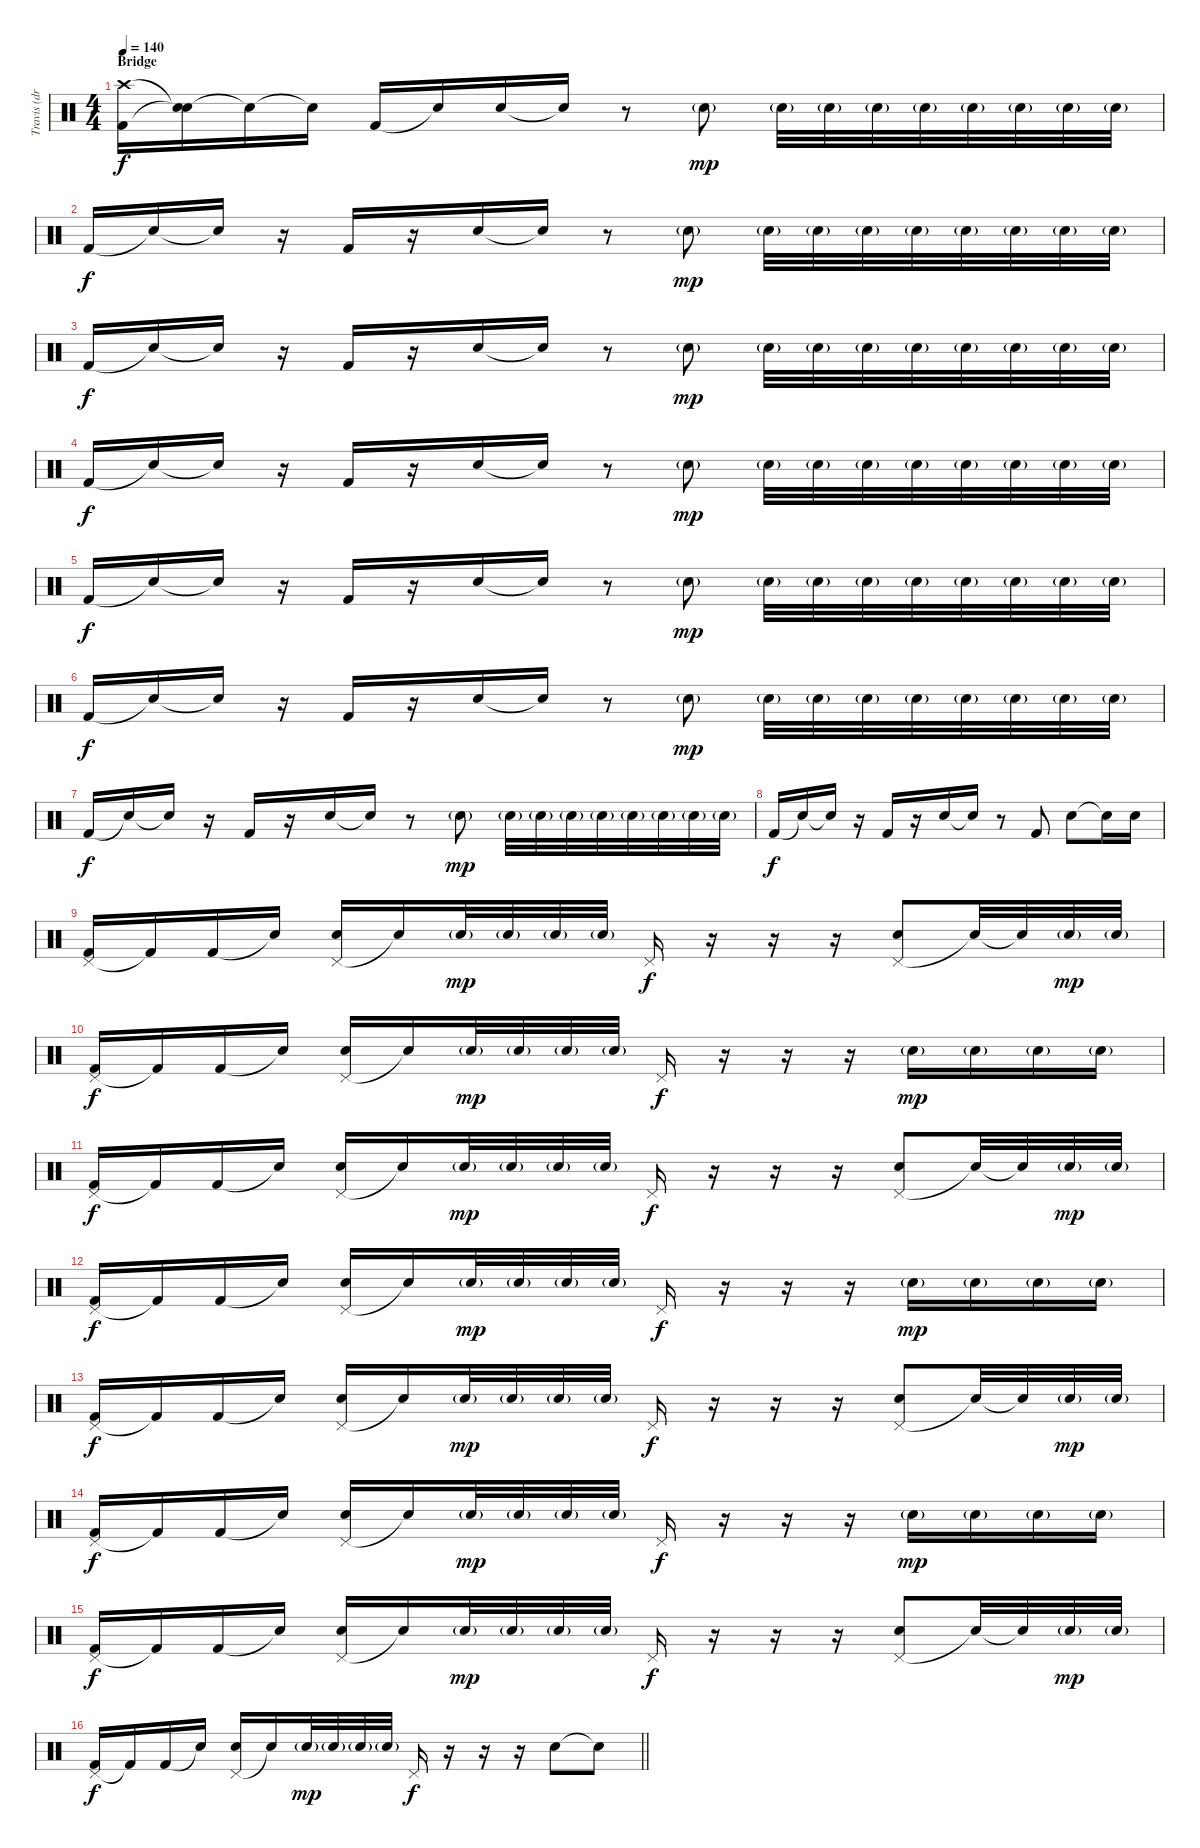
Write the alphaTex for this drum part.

\track ("Travis (drums)" "Travis (dr") {instrument percussion}
\staff {score}
\articulation defaults
\ts (4 4)
\section ("" "Bridge")
\tempo 140
\clef neutral
\ks c
("Crash high (hit)" "Kick (hit) 2").16{dy f} ("Snare (hit)"{t} "Snare (hit)"{t}).16 "Snare (hit)"{t}.16 "Snare (hit)"{t}.16 "Kick (hit) 2".16 "Snare (hit)"{t}.16 "Snare (hit) 2".16 "Snare (hit)"{t}.16 r.8 "Snare (hit) 2"{g}.8{dy mp} "Snare (hit) 2"{g}.32 "Snare (hit) 2"{g}.32 "Snare (hit) 2"{g}.32 "Snare (hit) 2"{g}.32 "Snare (hit) 2"{g}.32 "Snare (hit) 2"{g}.32 "Snare (hit) 2"{g}.32 "Snare (hit) 2"{g}.32 |
"Kick (hit) 2".16{dy f} "Snare (hit)"{t}.16 "Snare (hit)"{t}.16 r.16 "Kick (hit) 2".16 r.16 "Snare (hit) 2".16 "Snare (hit)"{t}.16 r.8 "Snare (hit) 2"{g}.8{dy mp} "Snare (hit) 2"{g}.32 "Snare (hit) 2"{g}.32 "Snare (hit) 2"{g}.32 "Snare (hit) 2"{g}.32 "Snare (hit) 2"{g}.32 "Snare (hit) 2"{g}.32 "Snare (hit) 2"{g}.32 "Snare (hit) 2"{g}.32 |
"Kick (hit) 2".16{dy f} "Snare (hit)"{t}.16 "Snare (hit)"{t}.16 r.16 "Kick (hit) 2".16 r.16 "Snare (hit) 2".16 "Snare (hit)"{t}.16 r.8 "Snare (hit) 2"{g}.8{dy mp} "Snare (hit) 2"{g}.32 "Snare (hit) 2"{g}.32 "Snare (hit) 2"{g}.32 "Snare (hit) 2"{g}.32 "Snare (hit) 2"{g}.32 "Snare (hit) 2"{g}.32 "Snare (hit) 2"{g}.32 "Snare (hit) 2"{g}.32 |
"Kick (hit) 2".16{dy f} "Snare (hit)"{t}.16 "Snare (hit)"{t}.16 r.16 "Kick (hit) 2".16 r.16 "Snare (hit) 2".16 "Snare (hit)"{t}.16 r.8 "Snare (hit) 2"{g}.8{dy mp} "Snare (hit) 2"{g}.32 "Snare (hit) 2"{g}.32 "Snare (hit) 2"{g}.32 "Snare (hit) 2"{g}.32 "Snare (hit) 2"{g}.32 "Snare (hit) 2"{g}.32 "Snare (hit) 2"{g}.32 "Snare (hit) 2"{g}.32 |
"Kick (hit) 2".16{dy f} "Snare (hit)"{t}.16 "Snare (hit)"{t}.16 r.16 "Kick (hit) 2".16 r.16 "Snare (hit) 2".16 "Snare (hit)"{t}.16 r.8 "Snare (hit) 2"{g}.8{dy mp} "Snare (hit) 2"{g}.32 "Snare (hit) 2"{g}.32 "Snare (hit) 2"{g}.32 "Snare (hit) 2"{g}.32 "Snare (hit) 2"{g}.32 "Snare (hit) 2"{g}.32 "Snare (hit) 2"{g}.32 "Snare (hit) 2"{g}.32 |
"Kick (hit) 2".16{dy f} "Snare (hit)"{t}.16 "Snare (hit)"{t}.16 r.16 "Kick (hit) 2".16 r.16 "Snare (hit) 2".16 "Snare (hit)"{t}.16 r.8 "Snare (hit) 2"{g}.8{dy mp} "Snare (hit) 2"{g}.32 "Snare (hit) 2"{g}.32 "Snare (hit) 2"{g}.32 "Snare (hit) 2"{g}.32 "Snare (hit) 2"{g}.32 "Snare (hit) 2"{g}.32 "Snare (hit) 2"{g}.32 "Snare (hit) 2"{g}.32 |
"Kick (hit) 2".16{dy f} "Snare (hit)"{t}.16 "Snare (hit)"{t}.16 r.16 "Kick (hit) 2".16 r.16 "Snare (hit) 2".16 "Snare (hit)"{t}.16 r.8 "Snare (hit) 2"{g}.8{dy mp} "Snare (hit) 2"{g}.32 "Snare (hit) 2"{g}.32 "Snare (hit) 2"{g}.32 "Snare (hit) 2"{g}.32 "Snare (hit) 2"{g}.32 "Snare (hit) 2"{g}.32 "Snare (hit) 2"{g}.32 "Snare (hit) 2"{g}.32 |
"Kick (hit) 2".16{dy f} "Snare (hit)"{t}.16 "Snare (hit)"{t}.16 r.16 "Kick (hit) 2".16 r.16 "Snare (hit) 2".16 "Snare (hit)"{t}.16 r.8 "Kick (hit) 2".8 "Snare (hit) 2".8 "Snare (hit)"{t}.16 "Snare (hit) 2".16 |
("Pedal Hi-Hat (hit)" "Kick (hit) 2").16 "Kick (hit) 2"{t}.16 "Kick (hit) 2".16 "Snare (hit)"{t}.16 ("Pedal Hi-Hat (hit)" "Snare (hit) 2").16 "Snare (hit)"{t}.16 "Snare (hit) 2"{g}.32{dy mp} "Snare (hit) 2"{g}.32 "Snare (hit) 2"{g}.32 "Snare (hit) 2"{g}.32 "Pedal Hi-Hat (hit)".16{dy f} r.16 r.16 r.16 ("Pedal Hi-Hat (hit)" "Snare (hit) 2").8 "Snare (hit)"{t}.32 "Snare (hit) 2"{t}.32 "Snare (hit) 2"{g}.32{dy mp} "Snare (hit) 2"{g}.32 |
("Pedal Hi-Hat (hit)" "Kick (hit) 2").16{dy f} "Kick (hit) 2"{t}.16 "Kick (hit) 2".16 "Snare (hit)"{t}.16 ("Pedal Hi-Hat (hit)" "Snare (hit) 2").16 "Snare (hit)"{t}.16 "Snare (hit) 2"{g}.32{dy mp} "Snare (hit) 2"{g}.32 "Snare (hit) 2"{g}.32 "Snare (hit) 2"{g}.32 "Pedal Hi-Hat (hit)".16{dy f} r.16 r.16 r.16 "Snare (hit) 2"{g}.16{dy mp} "Snare (hit) 2"{g}.16 "Snare (hit) 2"{g}.16 "Snare (hit) 2"{g}.16 |
("Pedal Hi-Hat (hit)" "Kick (hit) 2").16{dy f} "Kick (hit) 2"{t}.16 "Kick (hit) 2".16 "Snare (hit)"{t}.16 ("Pedal Hi-Hat (hit)" "Snare (hit) 2").16 "Snare (hit)"{t}.16 "Snare (hit) 2"{g}.32{dy mp} "Snare (hit) 2"{g}.32 "Snare (hit) 2"{g}.32 "Snare (hit) 2"{g}.32 "Pedal Hi-Hat (hit)".16{dy f} r.16 r.16 r.16 ("Pedal Hi-Hat (hit)" "Snare (hit) 2").8 "Snare (hit)"{t}.32 "Snare (hit) 2"{t}.32 "Snare (hit) 2"{g}.32{dy mp} "Snare (hit) 2"{g}.32 |
("Pedal Hi-Hat (hit)" "Kick (hit) 2").16{dy f} "Kick (hit) 2"{t}.16 "Kick (hit) 2".16 "Snare (hit)"{t}.16 ("Pedal Hi-Hat (hit)" "Snare (hit) 2").16 "Snare (hit)"{t}.16 "Snare (hit) 2"{g}.32{dy mp} "Snare (hit) 2"{g}.32 "Snare (hit) 2"{g}.32 "Snare (hit) 2"{g}.32 "Pedal Hi-Hat (hit)".16{dy f} r.16 r.16 r.16 "Snare (hit) 2"{g}.16{dy mp} "Snare (hit) 2"{g}.16 "Snare (hit) 2"{g}.16 "Snare (hit) 2"{g}.16 |
("Pedal Hi-Hat (hit)" "Kick (hit) 2").16{dy f} "Kick (hit) 2"{t}.16 "Kick (hit) 2".16 "Snare (hit)"{t}.16 ("Pedal Hi-Hat (hit)" "Snare (hit) 2").16 "Snare (hit)"{t}.16 "Snare (hit) 2"{g}.32{dy mp} "Snare (hit) 2"{g}.32 "Snare (hit) 2"{g}.32 "Snare (hit) 2"{g}.32 "Pedal Hi-Hat (hit)".16{dy f} r.16 r.16 r.16 ("Pedal Hi-Hat (hit)" "Snare (hit) 2").8 "Snare (hit)"{t}.32 "Snare (hit) 2"{t}.32 "Snare (hit) 2"{g}.32{dy mp} "Snare (hit) 2"{g}.32 |
("Pedal Hi-Hat (hit)" "Kick (hit) 2").16{dy f} "Kick (hit) 2"{t}.16 "Kick (hit) 2".16 "Snare (hit)"{t}.16 ("Pedal Hi-Hat (hit)" "Snare (hit) 2").16 "Snare (hit)"{t}.16 "Snare (hit) 2"{g}.32{dy mp} "Snare (hit) 2"{g}.32 "Snare (hit) 2"{g}.32 "Snare (hit) 2"{g}.32 "Pedal Hi-Hat (hit)".16{dy f} r.16 r.16 r.16 "Snare (hit) 2"{g}.16{dy mp} "Snare (hit) 2"{g}.16 "Snare (hit) 2"{g}.16 "Snare (hit) 2"{g}.16 |
("Pedal Hi-Hat (hit)" "Kick (hit) 2").16{dy f} "Kick (hit) 2"{t}.16 "Kick (hit) 2".16 "Snare (hit)"{t}.16 ("Pedal Hi-Hat (hit)" "Snare (hit) 2").16 "Snare (hit)"{t}.16 "Snare (hit) 2"{g}.32{dy mp} "Snare (hit) 2"{g}.32 "Snare (hit) 2"{g}.32 "Snare (hit) 2"{g}.32 "Pedal Hi-Hat (hit)".16{dy f} r.16 r.16 r.16 ("Pedal Hi-Hat (hit)" "Snare (hit) 2").8 "Snare (hit)"{t}.32 "Snare (hit) 2"{t}.32 "Snare (hit) 2"{g}.32{dy mp} "Snare (hit) 2"{g}.32 |
\barLineRight lightlight
("Pedal Hi-Hat (hit)" "Kick (hit) 2").16{dy f} "Kick (hit) 2"{t}.16 "Kick (hit) 2".16 "Snare (hit)"{t}.16 ("Pedal Hi-Hat (hit)" "Snare (hit) 2").16 "Snare (hit)"{t}.16 "Snare (hit) 2"{g}.32{dy mp} "Snare (hit) 2"{g}.32 "Snare (hit) 2"{g}.32 "Snare (hit) 2"{g}.32 "Pedal Hi-Hat (hit)".16{dy f} r.16 r.16 r.16 "Snare (hit) 2".8 "Snare (hit)"{t}.8
